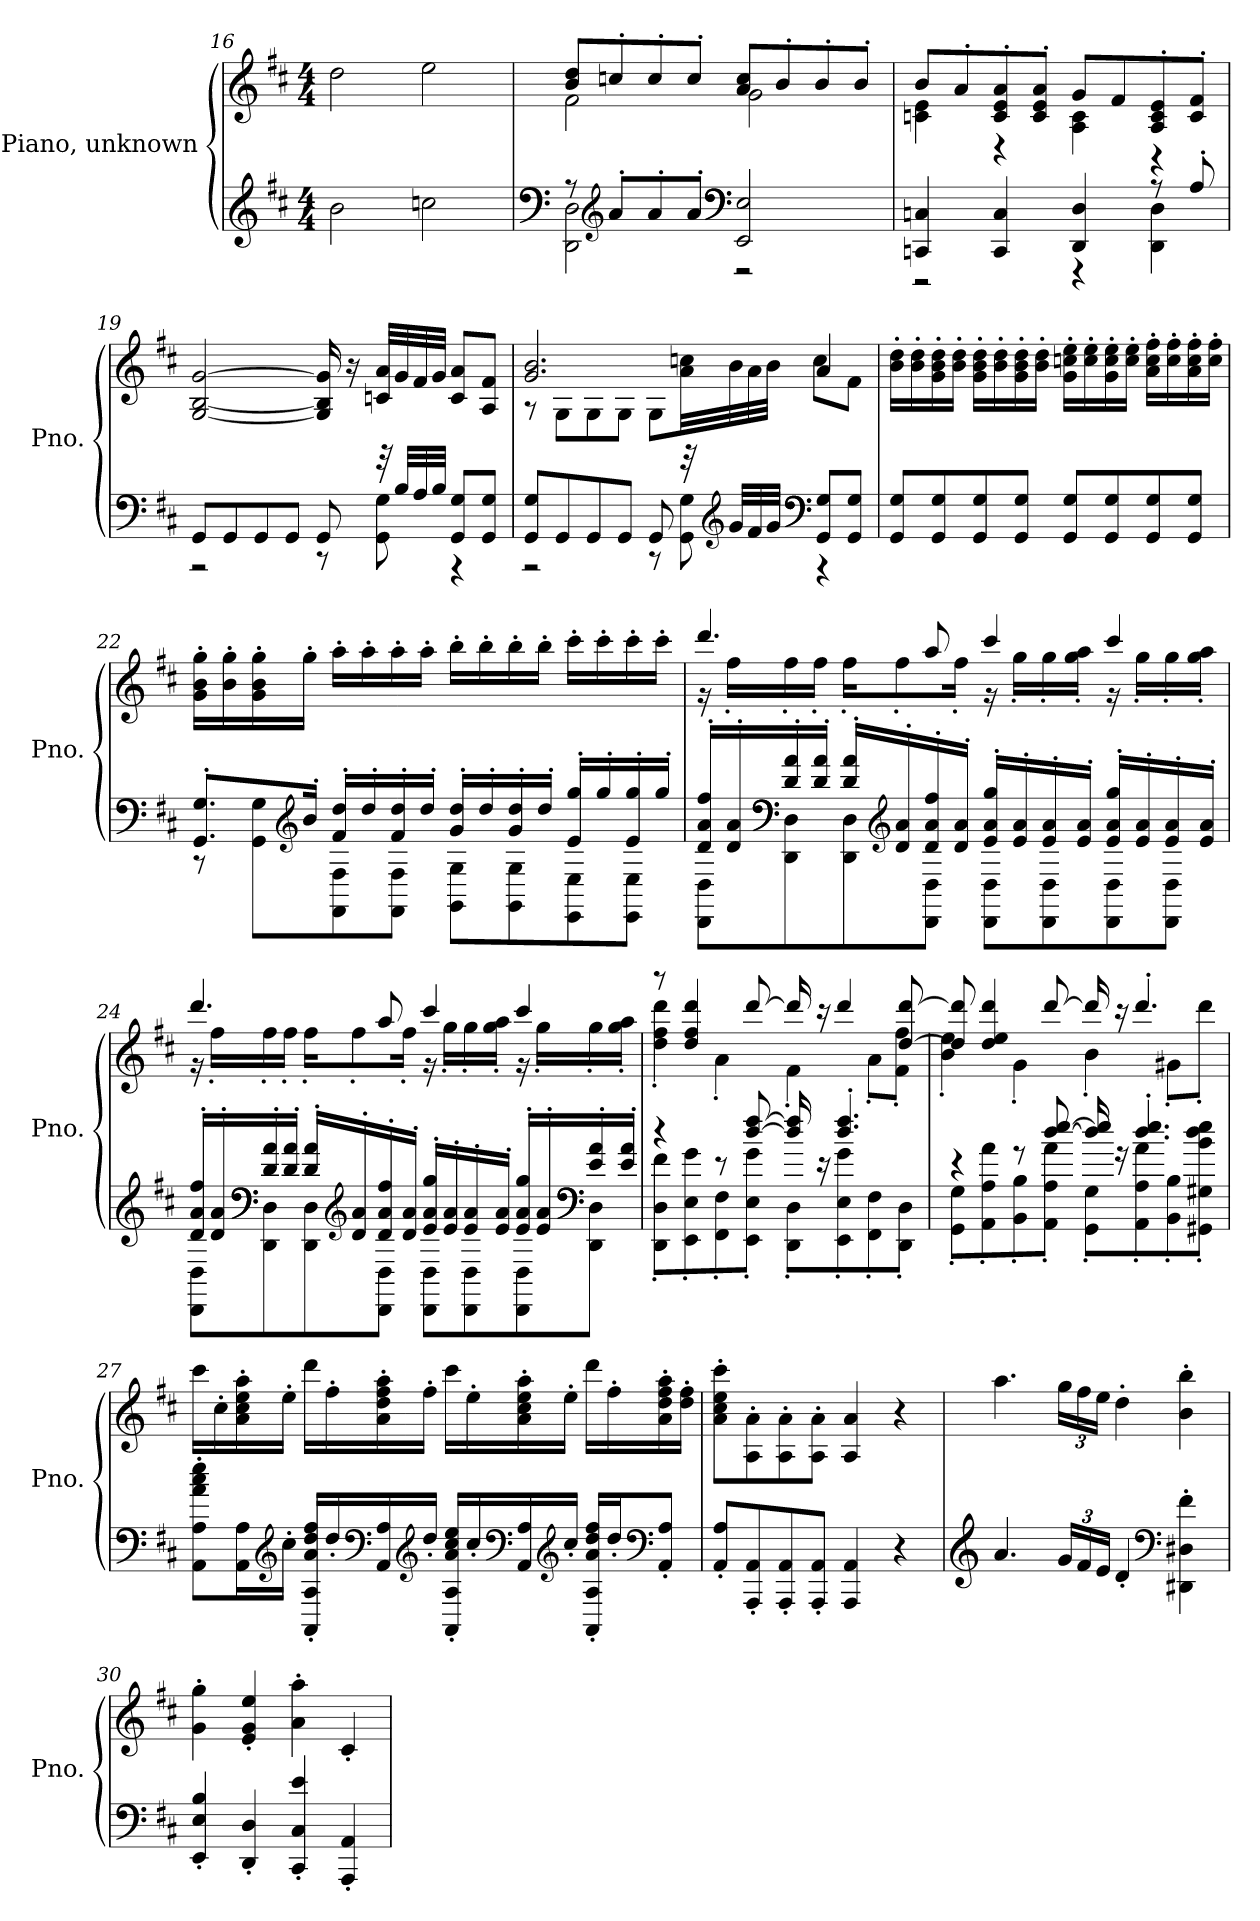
**kern	**kern
*part1	*part1
*staff2	*staff1
*I"Piano, unknown	*
*I'Pno.	*
*clefG2	*clefG2
*k[f#c#]	*k[f#c#]
*M4/4	*M4/4
=16	=16
2b\	2dd\
2ccn\	2ee\
=17	=17
*clefF4	*
*^	*^
8r	2DD\ 2D\	8b/ 8dd/L	2f#\
*clefG2	*	*	*
8a'/L	.	8ccn'/	.
8a'/	.	8cc'/	.
8a'/J	.	8cc'/J	.
*clefF4	*	*	*
2EE/ 2E/	2r	8a/ 8cc/L	2g\
.	.	8b'/	.
.	.	8b'/	.
.	.	8b'/J	.
!!LO:LB:g=z	!!
=18	=18	=18	=18
4CCn/ 4Cn/	2r	8b/L	4cn\ 4e\
.	.	8a'/	.
4CC/ 4C/	.	8c/' 8e/' 8a/'	4r
.	.	8c/' 8e/' 8a/'J	.
4DD/ 4D/	4r	8g/L	4A\ 4c\
.	.	8f#/	.
8r	4DD\ 4D\	8A/' 8c/' 8e/'	4r
8A'/	.	8c/' 8f#/'J	.
*	*	*v	*v
=19	=19	=19
8GG/L	2r	[2G/ [2B/ [2g/
8GG/	.	.
8GG/	.	.
8GG/J	.	.
8GG/	8r	16G/] 16B/] 16g/]
.	.	16r
32r	8GG\ 8G\	32cn/ 32a/LLL
32B/LLL	.	32g/
32A/	.	32f#/
32B/JJJ	.	32g/JJJ
8GG/ 8G/L	4r	8c/ 8a/L
8GG/ 8G/J	.	8A/ 8f#/J
=20	=20	=20
*	*	*^
8GG/ 8G/L	2r	2.g/ 2.b/	8r
8GG/	.	.	8G\L
8GG/	.	.	8G\
8GG/J	.	.	8G\J
8GG/	8r	.	8G\L
32r	8GG\ 8G\	.	32a\ 32ccn\LL
*clefG2	*	*	*
32g/LLL	.	.	32b\
32f#/	.	.	32a\
32g/JJJ	.	.	32b\JJJ
*clefF4	*	*	*
8GG/ 8G/L	4r	4a/	8cc\L
8GG/ 8G/J	.	.	8f#\J
*v	*v	*	*
*	*v	*v
!!LO:LB:g=z
=21	=21
8GG/ 8G/L	16b\' 16dd\'LL
.	16b\' 16dd\'
8GG/ 8G/	16g\' 16b\' 16dd\'
.	16b\' 16dd\'JJ
8GG/ 8G/	16g\' 16b\' 16dd\'LL
.	16b\' 16dd\'
8GG/ 8G/J	16g\' 16b\' 16dd\'
.	16b\' 16dd\'JJ
8GG/ 8G/L	16g\' 16ccn\' 16ee\'LL
.	16cc\' 16ee\'
8GG/ 8G/	16g\' 16cc\' 16ee\'
.	16cc\' 16ee\'JJ
8GG/ 8G/	16a\' 16cc\' 16ff#\'LL
.	16cc\' 16ff#\'
8GG/ 8G/J	16a\' 16cc\' 16ff#\'
.	16cc\' 16ff#\'JJ
=22	=22
*^	*
8.GG/' 8.G/'L	8r	16g\' 16b\' 16gg\'LL
.	.	16b\' 16gg\'
.	8GG\ 8G\L	16g\' 16b\' 16gg\'
*clefG2	*	*
16b'/Jk	.	16gg'\JJ
16f#/' 16dd/'LL	8FF#\ 8F#\	16aa'\LL
16dd'/	.	16aa'\
16f#/' 16dd/'	8FF#\ 8F#\J	16aa'\
16dd'/JJ	.	16aa'\JJ
16g/' 16dd/'LL	8GG\ 8G\L	16bb'\LL
16dd'/	.	16bb'\
16g/' 16dd/'	8GG\ 8G\	16bb'\
16dd'/JJ	.	16bb'\JJ
16e/' 16gg/'LL	8EE\ 8E\	16ccc#'\LL
16gg'/	.	16ccc#'\
16e/' 16gg/'	8EE\ 8E\J	16ccc#'\
16gg'/JJ	.	16ccc#'\JJ
!!LO:LB:g=z
=23	=23	=23
*	*	*^
16d/' 16a/' 16ff#/'LL	8DD\ 8D\L	4.ddd/	16r
16d/' 16a/'	.	.	16ff#'\LL
*clefF4	*	*	*
16d/' 16a/'	8DD\ 8D\	.	16ff#'\
16d/' 16a/'JJ	.	.	16ff#'\JJ
16d/' 16a/'LL	8DD\ 8D\	.	16ff#'\KL
*clefG2	*	*	*
16d/' 16a/'	.	.	8ff#'\
16d/' 16a/' 16ff#/'	8DD\ 8D\J	8aa/	.
16d/' 16a/'JJ	.	.	16ff#'\Jk
16e/' 16a/' 16gg/'LL	8DD\ 8D\L	4ccc#/	16r
16e/' 16a/'	.	.	16gg'\LL
16e/' 16a/'	8DD\ 8D\	.	16gg'\
16e/' 16a/'JJ	.	.	16gg\' 16aa\'JJ
16e/' 16a/' 16gg/'LL	8DD\ 8D\	4ccc#/	16r
16e/' 16a/'	.	.	16gg'\LL
16e/' 16a/'	8DD\ 8D\J	.	16gg'\
16e/' 16a/'JJ	.	.	16gg\' 16aa\'JJ
!!LO:LB:g=z	!!
=24	=24	=24	=24
16d/' 16a/' 16ff#/'LL	8DD\ 8D\L	4.ddd/	16r
16d/' 16a/'	.	.	16ff#'\LL
*clefF4	*	*	*
16d/' 16a/'	8DD\ 8D\	.	16ff#'\
16d/' 16a/'JJ	.	.	16ff#'\JJ
16d/' 16a/'LL	8DD\ 8D\	.	16ff#'\KL
*clefG2	*	*	*
16d/' 16a/'	.	.	8ff#'\
16d/' 16a/' 16ff#/'	8DD\ 8D\J	8aa/	.
16d/' 16a/'JJ	.	.	16ff#'\Jk
16e/' 16a/' 16gg/'LL	8DD\ 8D\L	4ccc#/	16r
16e/' 16a/'	.	.	16gg'\LL
16e/' 16a/'	8DD\ 8D\	.	16gg'\
16e/' 16a/'JJ	.	.	16gg\' 16aa\'JJ
16e/' 16a/' 16gg/'LL	8DD\ 8D\	4ccc#/	16r
16e/' 16a/'	.	.	16gg'\LL
*clefF4	*	*	*
16e/' 16a/'	8DD\ 8D\J	.	16gg'\
16e/' 16a/'JJ	.	.	16gg\' 16aa\'JJ
=25	=25	=25	=25
4r	8DD\' 8D\' 8f#\'L	8r	4dd\' 4ff#\' 4ddd\'
.	8EE\' 8E\' 8g\'	4dd/ 4ff#/ 4ddd/	.
8r	8FF#\' 8F#\'	.	4a'\
[8dd/ [8ff#/	8EE\' 8E\' 8g\'J	[8ddd/	.
16dd/] 16ff#/]	8DD\' 8D\'L	16ddd/]	4f#'\
16r	.	16r	.
4.dd/' 4.ff#/'	8EE\' 8E\' 8g\'	4ddd/	.
.	8FF#\' 8F#\'	.	8a'\L
.	8DD\' 8D\'J	[8dd/ [8ddd/	8f#\' 8ff#\'J
!!LO:LB:g=z	!!
=26	=26	=26	=26
4r	8GG\' 8G\'L	8dd/] 8ddd/]	4b\' 4ee\'
.	8AA\' 8A\' 8a\'	4dd/ 4ee/ 4ddd/	.
8r	8BB\' 8B\'	.	4g'\
[8dd/ [8ee/	8AA\' 8A\' 8a\'J	[8ddd/	.
16dd/] 16ee/]	8GG\' 8G\'L	16ddd/]	4b'\
16r	.	16r	.
4.dd/' 4.ee/'	8AA\' 8A\' 8a\'	4.ddd'/	.
.	8BB\' 8B\'	.	8g#X'\L
.	8GG#X\' 8G#X\' 8b\' 8dd\' 8ee\'J	.	8ddd'\J
*v	*v	*	*
*	*v	*v
=27	=27
8AA\' 8A\' 8a\' 8cc#\' 8ee\'L	16ccc#\LL
.	16cc#'\
16AA\ 16A\L	16a\' 16cc#\' 16ee\' 16aa\'
*clefG2	*
16cc#'\JJ	16ee'\JJ
16AA/' 16A/' 16a/' 16dd/' 16ff#/'LL	16ddd\LL
16dd'/	16ff#'\
*clefF4	*
16AA/ 16A/	16a\' 16dd\' 16ff#\' 16aa\'
*clefG2	*
16dd'/JJ	16ff#'\JJ
16AA/' 16A/' 16a/' 16cc#/' 16ee/'LL	16ccc#\LL
16cc#'/	16ee'\
*clefF4	*
16AA/ 16A/	16a\' 16cc#\' 16ee\' 16aa\'
*clefG2	*
16cc#'/JJ	16ee'\JJ
16AA/' 16A/' 16a/' 16dd/' 16ff#/'LL	16ddd\LL
16dd'/J	16ff#'\
*clefF4	*
8AA/' 8A/'J	16a\' 16dd\' 16ff#\' 16aa\'
.	16dd\' 16ff#\'JJ
!!LO:PB:g=z
=28	=28
8AA/' 8A/'L	8a\' 8cc#\' 8ee\' 8ccc#\'L
8AAA/' 8AA/'	8A\' 8a\'
8AAA/' 8AA/'	8A\' 8a\'
8AAA/' 8AA/'J	8A\' 8a\'J
4AAA/ 4AA/	4A/ 4a/
4r	4r
=29	=29
*clefG2	*
4.a/	4.aa\
*Xbrackettup	*Xbrackettup
24g/LL	24gg\LL
24f#/	24ff#\
24e/JJ	24ee\JJ
4d'/	4dd'\
*clefF4	*
4DD#X\' 4D#X\' 4f#\'	4b\' 4bb\'
=30	=30
4EE/' 4E/' 4B/'	4g\' 4gg\'
4DD/' 4D/'	4e/' 4g/' 4ee/'
4CC#/' 4C#/' 4e/'	4a\' 4aa\'
4AAA/' 4AA/'	4c#'/
=	=
*-	*-
